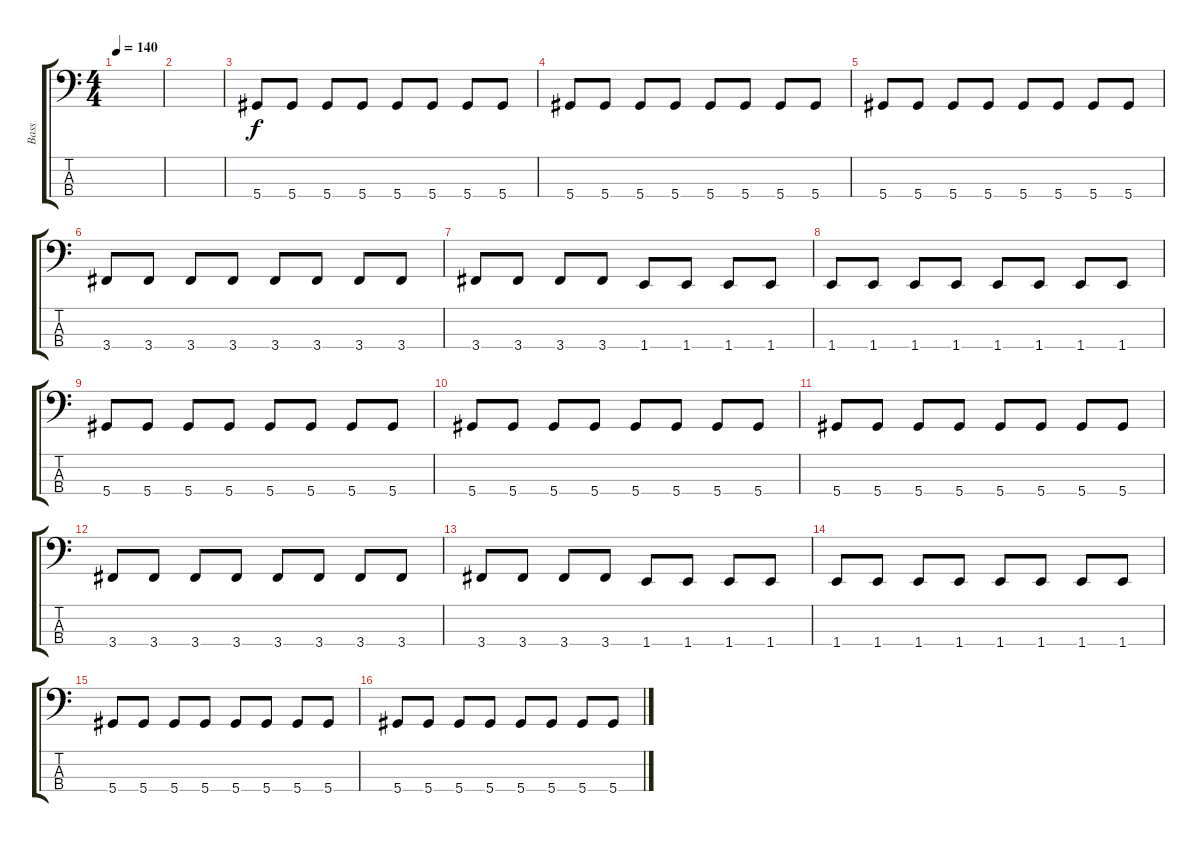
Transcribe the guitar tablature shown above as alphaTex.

\track ("Bass" "Bass") {instrument electricbasspick}
\staff {score tabs}
\tuning (Gb2 Db2 Ab1 Eb1) {hide}
\ts (4 4)
\tempo 140
\clef f4
\ks c
|
|
5.4.8 5.4.8 5.4.8 5.4.8 5.4.8 5.4.8 5.4.8 5.4.8 |
5.4.8 5.4.8 5.4.8 5.4.8 5.4.8 5.4.8 5.4.8 5.4.8 |
5.4.8 5.4.8 5.4.8 5.4.8 5.4.8 5.4.8 5.4.8 5.4.8 |
3.4.8 3.4.8 3.4.8 3.4.8 3.4.8 3.4.8 3.4.8 3.4.8 |
3.4.8 3.4.8 3.4.8 3.4.8 1.4.8 1.4.8 1.4.8 1.4.8 |
1.4.8 1.4.8 1.4.8 1.4.8 1.4.8 1.4.8 1.4.8 1.4.8 |
5.4.8 5.4.8 5.4.8 5.4.8 5.4.8 5.4.8 5.4.8 5.4.8 |
5.4.8 5.4.8 5.4.8 5.4.8 5.4.8 5.4.8 5.4.8 5.4.8 |
5.4.8 5.4.8 5.4.8 5.4.8 5.4.8 5.4.8 5.4.8 5.4.8 |
3.4.8 3.4.8 3.4.8 3.4.8 3.4.8 3.4.8 3.4.8 3.4.8 |
3.4.8 3.4.8 3.4.8 3.4.8 1.4.8 1.4.8 1.4.8 1.4.8 |
1.4.8 1.4.8 1.4.8 1.4.8 1.4.8 1.4.8 1.4.8 1.4.8 |
5.4.8 5.4.8 5.4.8 5.4.8 5.4.8 5.4.8 5.4.8 5.4.8 |
5.4.8 5.4.8 5.4.8 5.4.8 5.4.8 5.4.8 5.4.8 5.4.8
